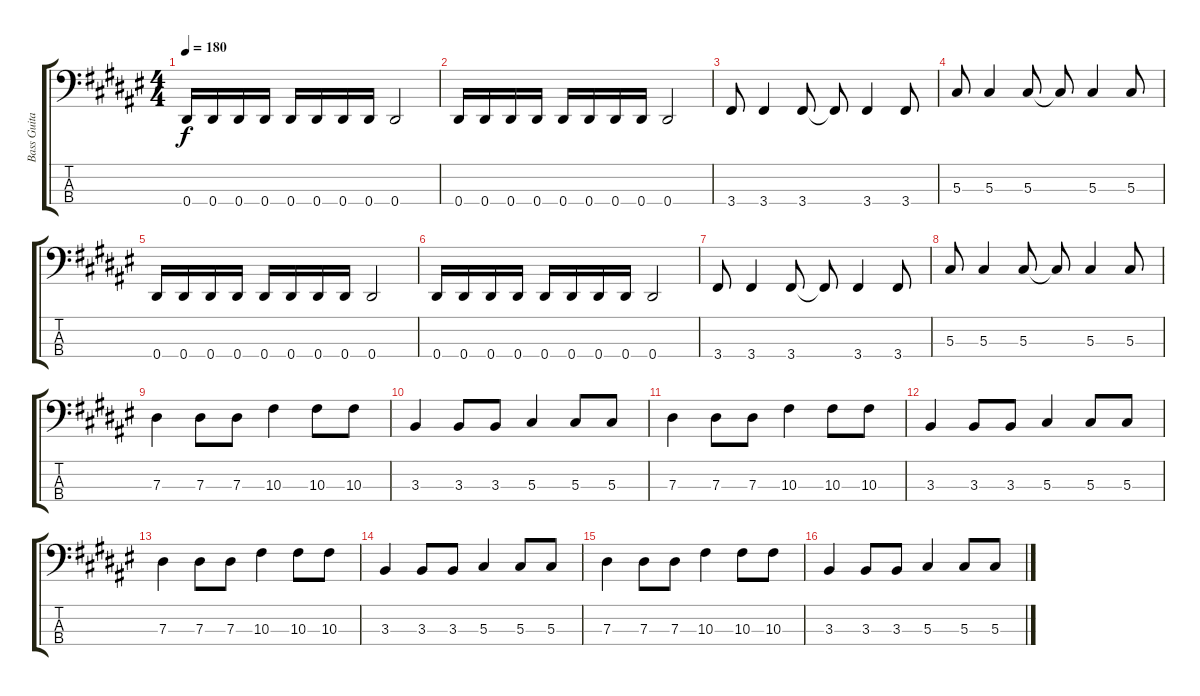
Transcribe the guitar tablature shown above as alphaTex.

\track ("Bass Guitar" "Bass Guita") {instrument electricbassfinger}
\staff {score tabs}
\tuning (Gb2 Db2 Ab1 Eb1) {hide}
\ts (4 4)
\tempo 180
\clef f4
\ks f#
0.4.16{dy f} 0.4.16 0.4.16 0.4.16 0.4.16 0.4.16 0.4.16 0.4.16 0.4.2 |
0.4.16 0.4.16 0.4.16 0.4.16 0.4.16 0.4.16 0.4.16 0.4.16 0.4.2 |
3.4.8 3.4.4 3.4.8 3.4{t}.8 3.4.4 3.4.8 |
5.3.8 5.3.4 5.3.8 5.3{t}.8 5.3.4 5.3.8 |
0.4.16 0.4.16 0.4.16 0.4.16 0.4.16 0.4.16 0.4.16 0.4.16 0.4.2 |
0.4.16 0.4.16 0.4.16 0.4.16 0.4.16 0.4.16 0.4.16 0.4.16 0.4.2 |
3.4.8 3.4.4 3.4.8 3.4{t}.8 3.4.4 3.4.8 |
5.3.8 5.3.4 5.3.8 5.3{t}.8 5.3.4 5.3.8 |
7.3.4 7.3.8 7.3.8 10.3.4 10.3.8 10.3.8 |
3.3.4 3.3.8 3.3.8 5.3.4 5.3.8 5.3.8 |
7.3.4 7.3.8 7.3.8 10.3.4 10.3.8 10.3.8 |
3.3.4 3.3.8 3.3.8 5.3.4 5.3.8 5.3.8 |
7.3.4 7.3.8 7.3.8 10.3.4 10.3.8 10.3.8 |
3.3.4 3.3.8 3.3.8 5.3.4 5.3.8 5.3.8 |
7.3.4 7.3.8 7.3.8 10.3.4 10.3.8 10.3.8 |
3.3.4 3.3.8 3.3.8 5.3.4 5.3.8 5.3.8
